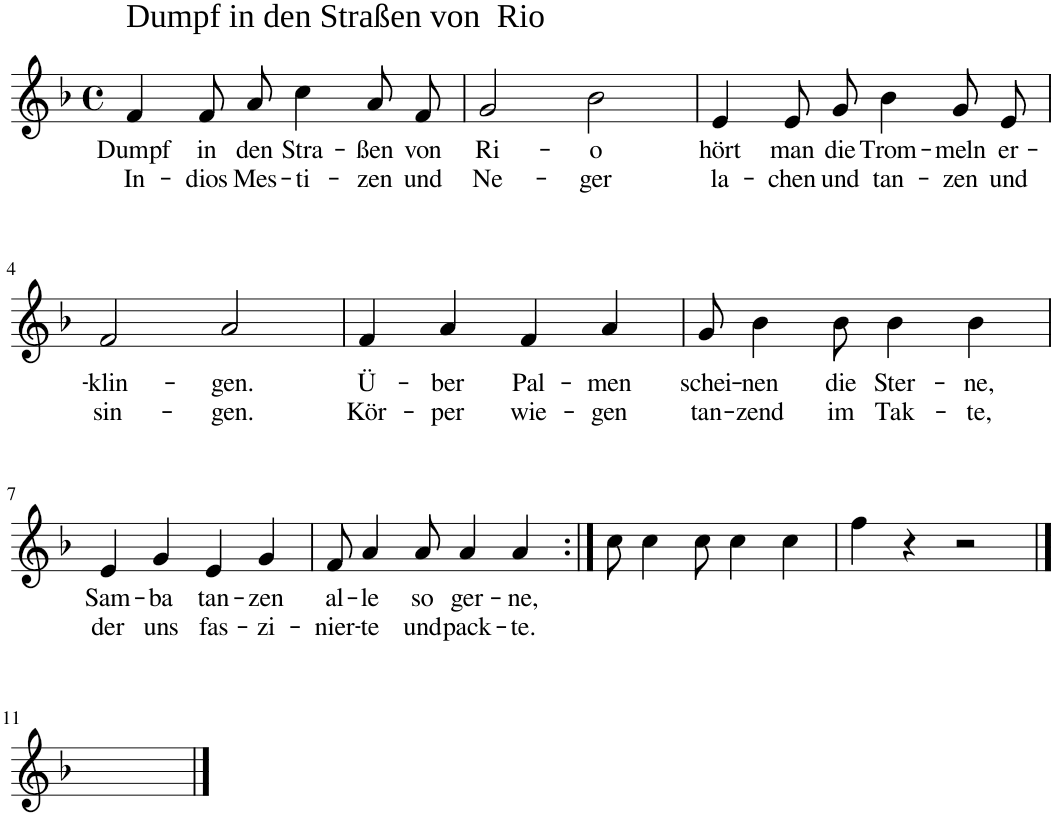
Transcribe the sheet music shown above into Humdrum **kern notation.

**kern	**text	**text
*part1	*part1	*part1
*staff1	*staff1	*staff1
*I"Midi_1	*	*
*clefG2	*	*
*k[b-]	*	*
*F:	*	*
*M4/4	*	*
*met(c)	*	*
=1	=1	=1
!LO:TX:a:t=Dumpf in den Straßen von  Rio	!	!
!	!LO:LY:b	!LO:LY:b
4f/	Dumpf	In-
!	!LO:LY:b	!LO:LY:b
8f/L	-in	dios
!	!LO:LY:b	!LO:LY:b
8a/J	den	Mes-
!	!LO:LY:b	!LO:LY:b
4cc\	-Stra-	-ti-
!	!LO:LY:b	!LO:LY:b
8a/L	-ßen	zen
!	!LO:LY:b	!LO:LY:b
8f/J	von	und
=2	=2	=2
!	!LO:LY:b	!LO:LY:b
2g/	Ri-	-Ne-
!	!LO:LY:b	!LO:LY:b
2b-\	-o	ger
=3	=3	=3
!	!LO:LY:b	!LO:LY:b
4e/	hört	la-
!	!LO:LY:b	!LO:LY:b
8e/L	-man	chen
!	!LO:LY:b	!LO:LY:b
8g/J	die	und
!	!LO:LY:b	!LO:LY:b
4b-\	Trom-	-tan-
!	!LO:LY:b	!LO:LY:b
8g/L	-meln	zen
!	!LO:LY:b	!LO:LY:b
8e/J	er-	-und
!!LO:LB:g=z
=4	=4	=4
!	!LO:LY:b	!LO:LY:b
2f/	klin-	-sin-
!	!LO:LY:b	!LO:LY:b
2a/	-gen.	gen.
=5	=5	=5
!	!LO:LY:b	!LO:LY:b
4f/	Ü-	-Kör-
!	!LO:LY:b	!LO:LY:b
4a/	-ber	per
!	!LO:LY:b	!LO:LY:b
4f/	Pal-	-wie-
!	!LO:LY:b	!LO:LY:b
4a/	-men	gen
=6	=6	=6
!	!LO:LY:b	!LO:LY:b
8g/	schei-	-tan-
!	!LO:LY:b	!LO:LY:b
4b-\	-nen	zend
!	!LO:LY:b	!LO:LY:b
8b-\	die	im
!	!LO:LY:b	!LO:LY:b
4b-\	Ster-	-Tak-
!	!LO:LY:b	!LO:LY:b
4b-\	-ne,	te,
!!LO:LB:g=z
=7	=7	=7
!	!LO:LY:b	!LO:LY:b
4e/	Sam-	-der
!	!LO:LY:b	!LO:LY:b
4g/	ba	uns
!	!LO:LY:b	!LO:LY:b
4e/	tan-	-fas-
!	!LO:LY:b	!LO:LY:b
4g/	-zen	zi-
=8	=8	=8
!	!LO:LY:b	!LO:LY:b
8f/	-al-	-nier-
!	!LO:LY:b	!LO:LY:b
4a/	-le	te
!	!LO:LY:b	!LO:LY:b
8a/	so	und
!	!LO:LY:b	!LO:LY:b
4a/	ger-	-pack-
!	!LO:LY:b	!LO:LY:b
4a/	-ne,	te.
=9:|!	=9:|!	=9:|!
8cc\	.	.
4cc\	.	.
8cc\	.	.
4cc\	.	.
4cc\	.	.
=10	=10	=10
4ff\	.	.
4r	.	.
2r	.	.
!!LO:LB:g=z
==11	==11	==11
1ryy	.	.
==	==	==
*-	*-	*-
